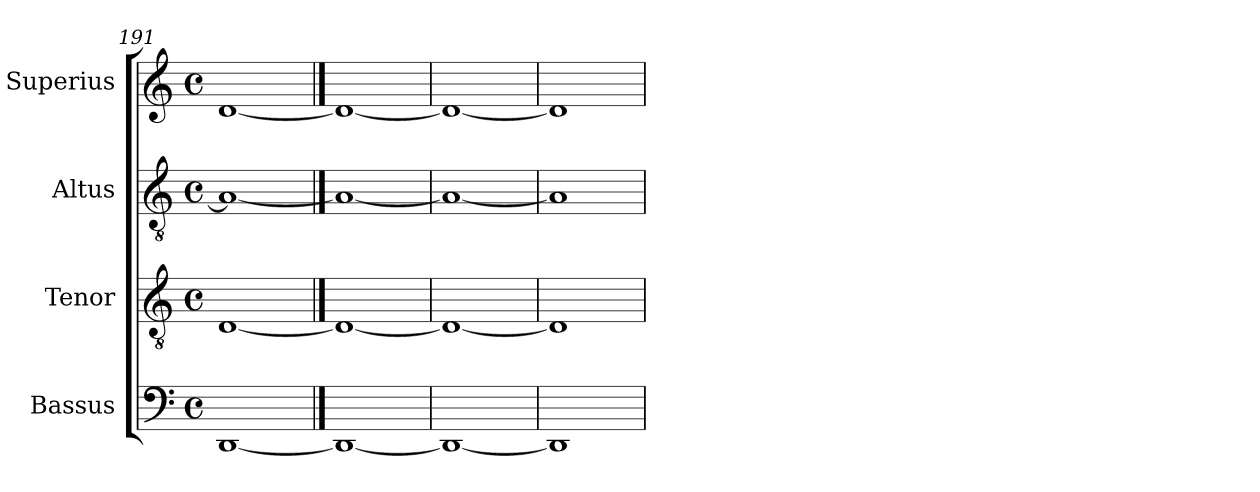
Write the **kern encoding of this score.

**kern	**kern	**kern	**kern
*part4	*part3	*part2	*part1
*staff4	*staff3	*staff2	*staff1
*I"Bassus	*I"Tenor	*I"Altus	*I"Superius
*I'B.	*I'A.	*I'T.	*I'S.
*clefF4	*clefGv2	*clefGv2	*clefG2
*	*ITrd7c12	*ITrd7c12	*
*k[]	*k[]	*k[]	*k[]
*C:	*C:	*C:	*C:
*M4/4	*M4/4	*M4/4	*M4/4
*met(c)	*met(c)	*met(c)	*met(c)
=191	=191	=191	=191
[1DDi	[1DDi	1AAi_<	[1di
==192	==192	==192	==192
1DDi_	1DDi_	1AAi_	1di_
=193	=193	=193	=193
1DDi_	1DDi_	1AAi_	1di_
=194	=194	=194	=194
1DDi]	1DDi]	1AAi]	1di]
=	=	=	=
*-	*-	*-	*-
